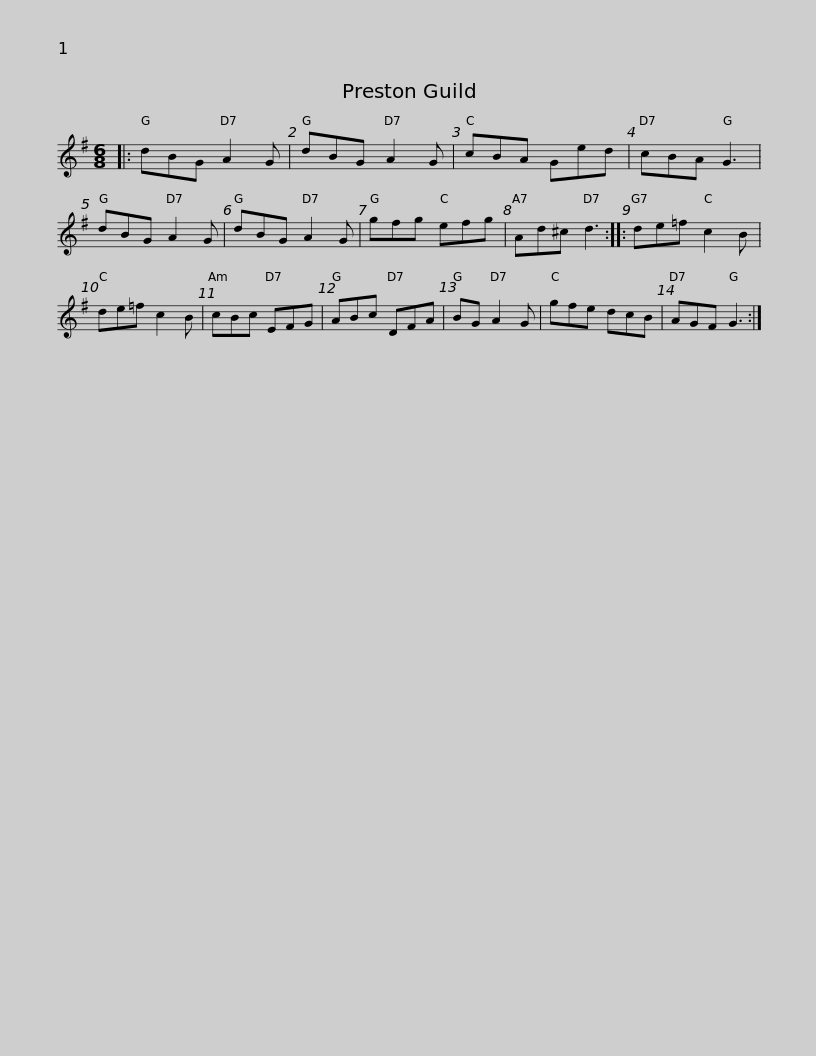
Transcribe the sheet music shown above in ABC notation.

X:1
L:1/8
M:6/8
I:linebreak $
K:G
V:1 treble
V:1
|: dBG A2 G | dBG A2 G | cBA Ged | cBA G3 | dBG A2 G | %5
 dBG A2 G | gfg efg |$ Ad^c d3 :: de=f c2 B | de=f c2 B | %10
 cBc EFG | ABc DFA | BG A2 G | gfe dcB |$ AGF G3 :| %15
